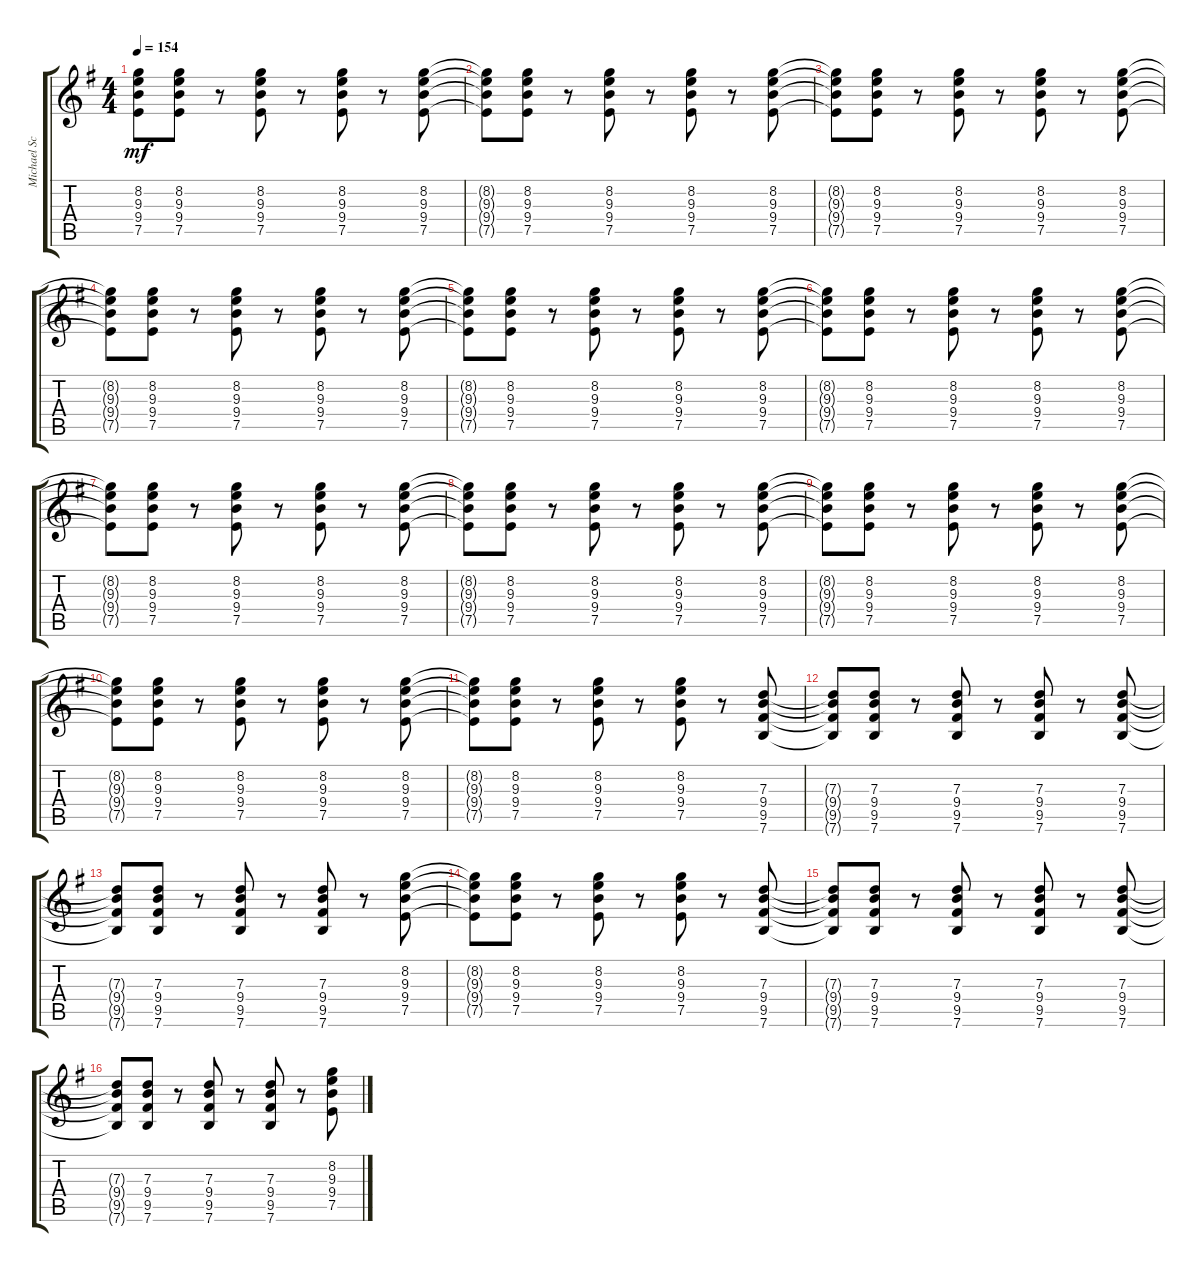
\track ("Michael Schenker - Guitar 2" "Michael Sc") {instrument distortionguitar}
\staff {score tabs}
\tuning (E4 B3 G3 D3 A2 E2) {hide}
\ts (4 4)
\tempo 154
\clef g2
\ks g
(8.2{t} 9.3{t} 9.4{t} 7.5{t}).8{dy mf} (8.2 9.3 9.4 7.5).8 r.8 (8.2 9.3 9.4 7.5).8 r.8 (8.2 9.3 9.4 7.5).8 r.8 (8.2 9.3 9.4 7.5).8 |
(8.2{t} 9.3{t} 9.4{t} 7.5{t}).8 (8.2 9.3 9.4 7.5).8 r.8 (8.2 9.3 9.4 7.5).8 r.8 (8.2 9.3 9.4 7.5).8 r.8 (8.2 9.3 9.4 7.5).8 |
(8.2{t} 9.3{t} 9.4{t} 7.5{t}).8 (8.2 9.3 9.4 7.5).8 r.8 (8.2 9.3 9.4 7.5).8 r.8 (8.2 9.3 9.4 7.5).8 r.8 (8.2 9.3 9.4 7.5).8 |
(8.2{t} 9.3{t} 9.4{t} 7.5{t}).8 (8.2 9.3 9.4 7.5).8 r.8 (8.2 9.3 9.4 7.5).8 r.8 (8.2 9.3 9.4 7.5).8 r.8 (8.2 9.3 9.4 7.5).8 |
(8.2{t} 9.3{t} 9.4{t} 7.5{t}).8 (8.2 9.3 9.4 7.5).8 r.8 (8.2 9.3 9.4 7.5).8 r.8 (8.2 9.3 9.4 7.5).8 r.8 (8.2 9.3 9.4 7.5).8 |
(8.2{t} 9.3{t} 9.4{t} 7.5{t}).8 (8.2 9.3 9.4 7.5).8 r.8 (8.2 9.3 9.4 7.5).8 r.8 (8.2 9.3 9.4 7.5).8 r.8 (8.2 9.3 9.4 7.5).8 |
(8.2{t} 9.3{t} 9.4{t} 7.5{t}).8 (8.2 9.3 9.4 7.5).8 r.8 (8.2 9.3 9.4 7.5).8 r.8 (8.2 9.3 9.4 7.5).8 r.8 (8.2 9.3 9.4 7.5).8 |
(8.2{t} 9.3{t} 9.4{t} 7.5{t}).8 (8.2 9.3 9.4 7.5).8 r.8 (8.2 9.3 9.4 7.5).8 r.8 (8.2 9.3 9.4 7.5).8 r.8 (8.2 9.3 9.4 7.5).8 |
(8.2{t} 9.3{t} 9.4{t} 7.5{t}).8 (8.2 9.3 9.4 7.5).8 r.8 (8.2 9.3 9.4 7.5).8 r.8 (8.2 9.3 9.4 7.5).8 r.8 (8.2 9.3 9.4 7.5).8 |
(8.2{t} 9.3{t} 9.4{t} 7.5{t}).8 (8.2 9.3 9.4 7.5).8 r.8 (8.2 9.3 9.4 7.5).8 r.8 (8.2 9.3 9.4 7.5).8 r.8 (8.2 9.3 9.4 7.5).8 |
(8.2{t} 9.3{t} 9.4{t} 7.5{t}).8 (8.2 9.3 9.4 7.5).8 r.8 (8.2 9.3 9.4 7.5).8 r.8 (8.2 9.3 9.4 7.5).8 r.8 (7.3 9.4 9.5 7.6).8 |
(7.3{t} 9.4{t} 9.5{t} 7.6{t}).8 (7.3 9.4 9.5 7.6).8 r.8 (7.3 9.4 9.5 7.6).8 r.8 (7.3 9.4 9.5 7.6).8 r.8 (7.3 9.4 9.5 7.6).8 |
(7.3{t} 9.4{t} 9.5{t} 7.6{t}).8 (7.3 9.4 9.5 7.6).8 r.8 (7.3 9.4 9.5 7.6).8 r.8 (7.3 9.4 9.5 7.6).8 r.8 (8.2 9.3 9.4 7.5).8 |
(8.2{t} 9.3{t} 9.4{t} 7.5{t}).8 (8.2 9.3 9.4 7.5).8 r.8 (8.2 9.3 9.4 7.5).8 r.8 (8.2 9.3 9.4 7.5).8 r.8 (7.3 9.4 9.5 7.6).8 |
(7.3{t} 9.4{t} 9.5{t} 7.6{t}).8 (7.3 9.4 9.5 7.6).8 r.8 (7.3 9.4 9.5 7.6).8 r.8 (7.3 9.4 9.5 7.6).8 r.8 (7.3 9.4 9.5 7.6).8 |
(7.3{t} 9.4{t} 9.5{t} 7.6{t}).8 (7.3 9.4 9.5 7.6).8 r.8 (7.3 9.4 9.5 7.6).8 r.8 (7.3 9.4 9.5 7.6).8 r.8 (8.2 9.3 9.4 7.5).8
